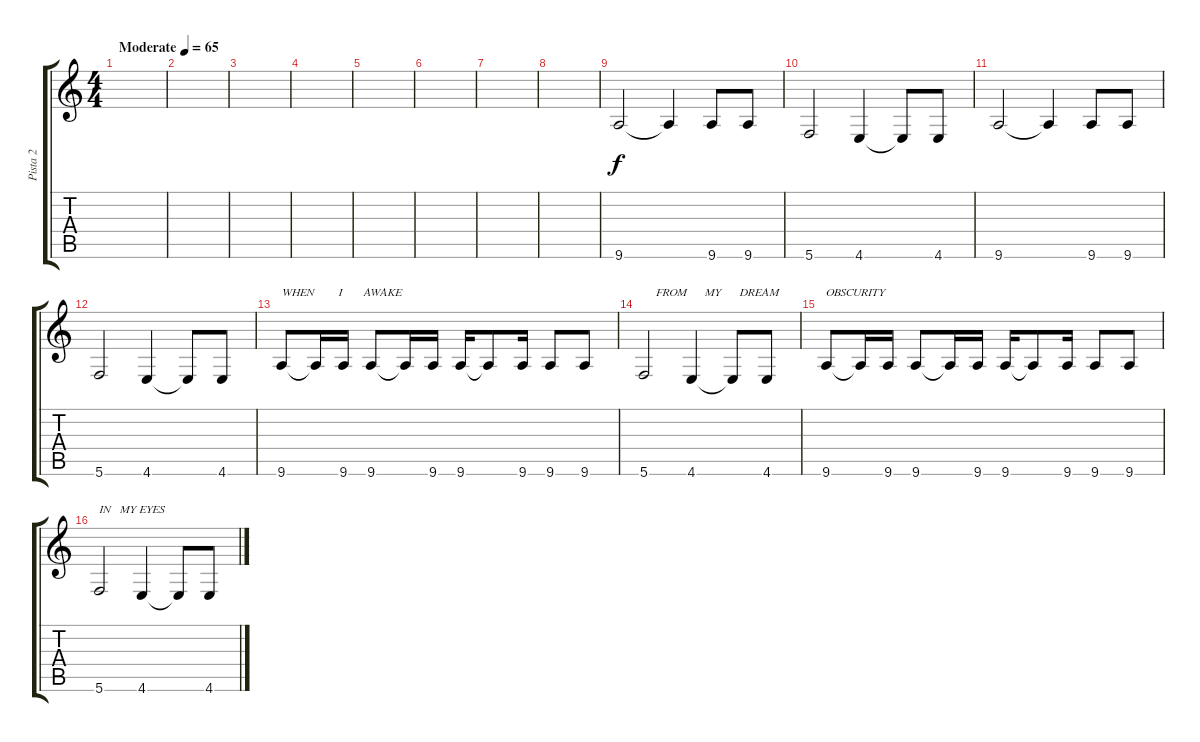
\track ("Pista 2" "Pista 2") {instrument electricbasspick}
\staff {score tabs}
\tuning (D4 A3 F3 C3 G2 C2) {hide}
\ts (4 4)
\tempo (65 "Moderate")
\clef g2
\ks c
|
|
|
|
|
|
|
|
9.6.2 9.6{t}.4 9.6.8 9.6.8 |
5.6.2 4.6.4 4.6{t}.8 4.6.8 |
9.6.2 9.6{t}.4 9.6.8 9.6.8 |
5.6.2 4.6.4 4.6{t}.8 4.6.8 |
9.6.8{txt "WHEN        I       AWAKE"} 9.6{t}.16 9.6.16 9.6.8 9.6{t}.16 9.6.16 9.6.16 9.6{t}.8 9.6.16 9.6.8 9.6.8 |
5.6.2{txt "    FROM      MY      DREAM"} 4.6.4 4.6{t}.8 4.6.8 |
9.6.8{txt "OBSCURITY"} 9.6{t}.16 9.6.16 9.6.8 9.6{t}.16 9.6.16 9.6.16 9.6{t}.8 9.6.16 9.6.8 9.6.8 |
5.6.2{txt "IN   MY EYES"} 4.6.4 4.6{t}.8 4.6.8
